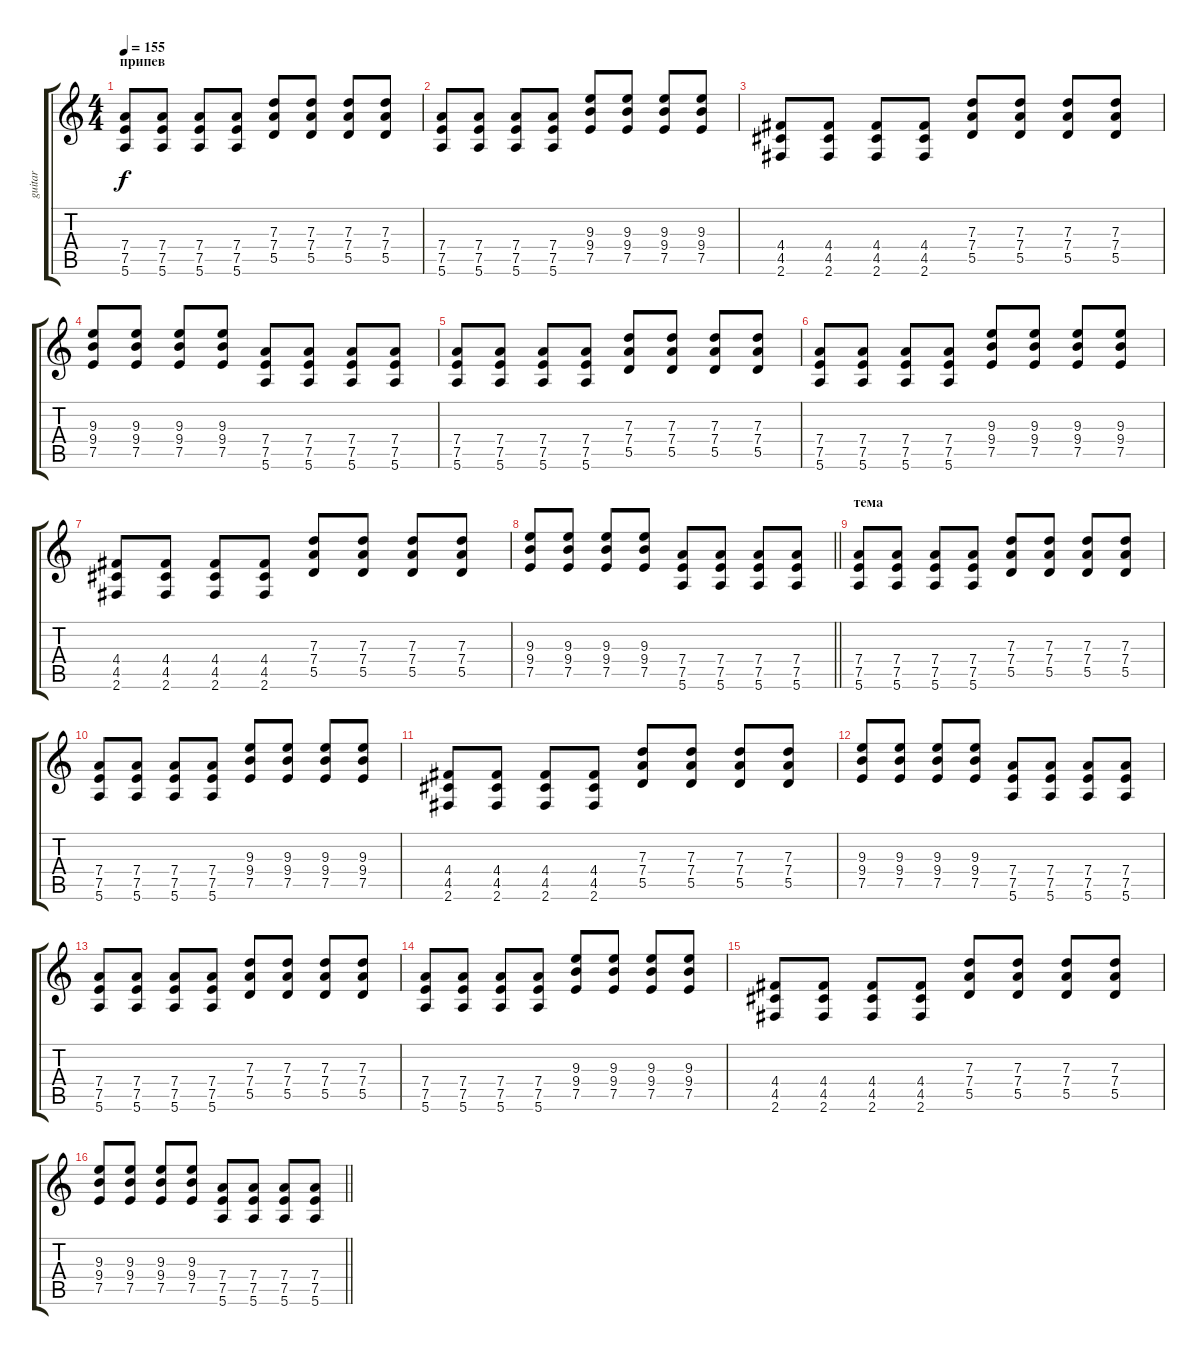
\track ("guitar" "guitar") {instrument electricguitarjazz}
\staff {score tabs}
\tuning (E4 B3 G3 D3 A2 E2) {hide}
\ts (4 4)
\section ("" "припев")
\tempo 155
\clef g2
\ks c
(7.4 7.5 5.6).8{dy f} (7.4 7.5 5.6).8 (7.4 7.5 5.6).8 (7.4 7.5 5.6).8 (7.3 7.4 5.5).8 (7.3 7.4 5.5).8 (7.3 7.4 5.5).8 (7.3 7.4 5.5).8 |
(7.4 7.5 5.6).8 (7.4 7.5 5.6).8 (7.4 7.5 5.6).8 (7.4 7.5 5.6).8 (9.3 9.4 7.5).8 (9.3 9.4 7.5).8 (9.3 9.4 7.5).8 (9.3 9.4 7.5).8 |
(4.4 4.5 2.6).8 (4.4 4.5 2.6).8 (4.4 4.5 2.6).8 (4.4 4.5 2.6).8 (7.3 7.4 5.5).8 (7.3 7.4 5.5).8 (7.3 7.4 5.5).8 (7.3 7.4 5.5).8 |
(9.3 9.4 7.5).8 (9.3 9.4 7.5).8 (9.3 9.4 7.5).8 (9.3 9.4 7.5).8 (7.4 7.5 5.6).8 (7.4 7.5 5.6).8 (7.4 7.5 5.6).8 (7.4 7.5 5.6).8 |
(7.4 7.5 5.6).8 (7.4 7.5 5.6).8 (7.4 7.5 5.6).8 (7.4 7.5 5.6).8 (7.3 7.4 5.5).8 (7.3 7.4 5.5).8 (7.3 7.4 5.5).8 (7.3 7.4 5.5).8 |
(7.4 7.5 5.6).8 (7.4 7.5 5.6).8 (7.4 7.5 5.6).8 (7.4 7.5 5.6).8 (9.3 9.4 7.5).8 (9.3 9.4 7.5).8 (9.3 9.4 7.5).8 (9.3 9.4 7.5).8 |
(4.4 4.5 2.6).8 (4.4 4.5 2.6).8 (4.4 4.5 2.6).8 (4.4 4.5 2.6).8 (7.3 7.4 5.5).8 (7.3 7.4 5.5).8 (7.3 7.4 5.5).8 (7.3 7.4 5.5).8 |
\barLineRight lightlight
(9.3 9.4 7.5).8 (9.3 9.4 7.5).8 (9.3 9.4 7.5).8 (9.3 9.4 7.5).8 (7.4 7.5 5.6).8 (7.4 7.5 5.6).8 (7.4 7.5 5.6).8 (7.4 7.5 5.6).8 |
\section ("" "тема")
(7.4 7.5 5.6).8 (7.4 7.5 5.6).8 (7.4 7.5 5.6).8 (7.4 7.5 5.6).8 (7.3 7.4 5.5).8 (7.3 7.4 5.5).8 (7.3 7.4 5.5).8 (7.3 7.4 5.5).8 |
(7.4 7.5 5.6).8 (7.4 7.5 5.6).8 (7.4 7.5 5.6).8 (7.4 7.5 5.6).8 (9.3 9.4 7.5).8 (9.3 9.4 7.5).8 (9.3 9.4 7.5).8 (9.3 9.4 7.5).8 |
(4.4 4.5 2.6).8 (4.4 4.5 2.6).8 (4.4 4.5 2.6).8 (4.4 4.5 2.6).8 (7.3 7.4 5.5).8 (7.3 7.4 5.5).8 (7.3 7.4 5.5).8 (7.3 7.4 5.5).8 |
(9.3 9.4 7.5).8 (9.3 9.4 7.5).8 (9.3 9.4 7.5).8 (9.3 9.4 7.5).8 (7.4 7.5 5.6).8 (7.4 7.5 5.6).8 (7.4 7.5 5.6).8 (7.4 7.5 5.6).8 |
(7.4 7.5 5.6).8 (7.4 7.5 5.6).8 (7.4 7.5 5.6).8 (7.4 7.5 5.6).8 (7.3 7.4 5.5).8 (7.3 7.4 5.5).8 (7.3 7.4 5.5).8 (7.3 7.4 5.5).8 |
(7.4 7.5 5.6).8 (7.4 7.5 5.6).8 (7.4 7.5 5.6).8 (7.4 7.5 5.6).8 (9.3 9.4 7.5).8 (9.3 9.4 7.5).8 (9.3 9.4 7.5).8 (9.3 9.4 7.5).8 |
(4.4 4.5 2.6).8 (4.4 4.5 2.6).8 (4.4 4.5 2.6).8 (4.4 4.5 2.6).8 (7.3 7.4 5.5).8 (7.3 7.4 5.5).8 (7.3 7.4 5.5).8 (7.3 7.4 5.5).8 |
\barLineRight lightlight
(9.3 9.4 7.5).8 (9.3 9.4 7.5).8 (9.3 9.4 7.5).8 (9.3 9.4 7.5).8 (7.4 7.5 5.6).8 (7.4 7.5 5.6).8 (7.4 7.5 5.6).8 (7.4 7.5 5.6).8
